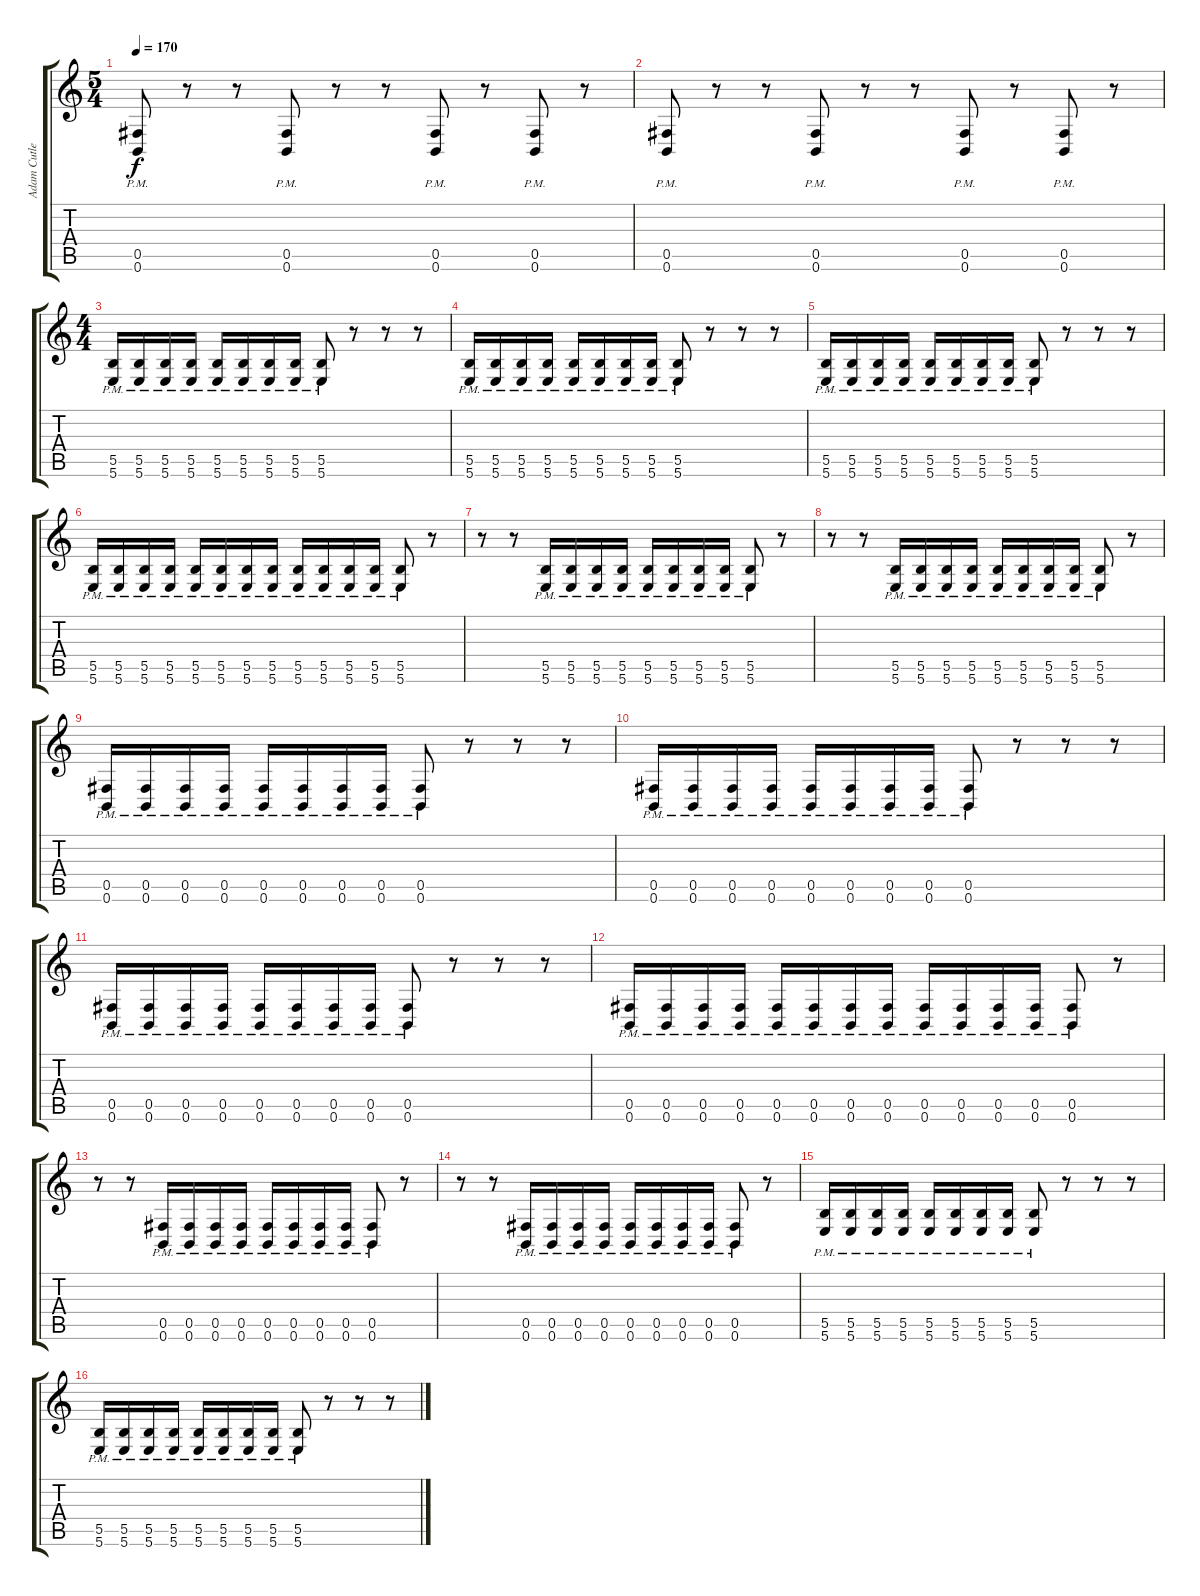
\track ("Adam Cutler" "Adam Cutle") {instrument overdrivenguitar}
\staff {score tabs}
\tuning (Db4 Ab3 E3 B2 Gb2 B1) {hide}
\ts (5 4)
\tempo 170
\clef g2
\ks c
(0.5{pm} 0.6{pm}).8{dy f} r.8 r.8 (0.5{pm} 0.6{pm}).8 r.8 r.8 (0.5{pm} 0.6{pm}).8 r.8 (0.5{pm} 0.6{pm}).8 r.8 |
(0.5{pm} 0.6{pm}).8 r.8 r.8 (0.5{pm} 0.6{pm}).8 r.8 r.8 (0.5{pm} 0.6{pm}).8 r.8 (0.5{pm} 0.6{pm}).8 r.8 |
\ts (4 4)
(5.5{pm} 5.6{pm}).16 (5.5{pm} 5.6{pm}).16 (5.5{pm} 5.6{pm}).16 (5.5{pm} 5.6{pm}).16 (5.5{pm} 5.6{pm}).16 (5.5{pm} 5.6{pm}).16 (5.5{pm} 5.6{pm}).16 (5.5{pm} 5.6{pm}).16 (5.5{pm} 5.6{pm}).8 r.8 r.8 r.8 |
(5.5{pm} 5.6{pm}).16 (5.5{pm} 5.6{pm}).16 (5.5{pm} 5.6{pm}).16 (5.5{pm} 5.6{pm}).16 (5.5{pm} 5.6{pm}).16 (5.5{pm} 5.6{pm}).16 (5.5{pm} 5.6{pm}).16 (5.5{pm} 5.6{pm}).16 (5.5{pm} 5.6{pm}).8 r.8 r.8 r.8 |
(5.5{pm} 5.6{pm}).16 (5.5{pm} 5.6{pm}).16 (5.5{pm} 5.6{pm}).16 (5.5{pm} 5.6{pm}).16 (5.5{pm} 5.6{pm}).16 (5.5{pm} 5.6{pm}).16 (5.5{pm} 5.6{pm}).16 (5.5{pm} 5.6{pm}).16 (5.5{pm} 5.6{pm}).8 r.8 r.8 r.8 |
(5.5{pm} 5.6{pm}).16 (5.5{pm} 5.6{pm}).16 (5.5{pm} 5.6{pm}).16 (5.5{pm} 5.6{pm}).16 (5.5{pm} 5.6{pm}).16 (5.5{pm} 5.6{pm}).16 (5.5{pm} 5.6{pm}).16 (5.5{pm} 5.6{pm}).16 (5.5{pm} 5.6{pm}).16 (5.5{pm} 5.6{pm}).16 (5.5{pm} 5.6{pm}).16 (5.5{pm} 5.6{pm}).16 (5.5{pm} 5.6{pm}).8 r.8 |
r.8 r.8 (5.5{pm} 5.6{pm}).16 (5.5{pm} 5.6{pm}).16 (5.5{pm} 5.6{pm}).16 (5.5{pm} 5.6{pm}).16 (5.5{pm} 5.6{pm}).16 (5.5{pm} 5.6{pm}).16 (5.5{pm} 5.6{pm}).16 (5.5{pm} 5.6{pm}).16 (5.5{pm} 5.6{pm}).8 r.8 |
r.8 r.8 (5.5{pm} 5.6{pm}).16 (5.5{pm} 5.6{pm}).16 (5.5{pm} 5.6{pm}).16 (5.5{pm} 5.6{pm}).16 (5.5{pm} 5.6{pm}).16 (5.5{pm} 5.6{pm}).16 (5.5{pm} 5.6{pm}).16 (5.5{pm} 5.6{pm}).16 (5.5{pm} 5.6{pm}).8 r.8 |
(0.5{pm} 0.6{pm}).16 (0.5{pm} 0.6{pm}).16 (0.5{pm} 0.6{pm}).16 (0.5{pm} 0.6{pm}).16 (0.5{pm} 0.6{pm}).16 (0.5{pm} 0.6{pm}).16 (0.5{pm} 0.6{pm}).16 (0.5{pm} 0.6{pm}).16 (0.5{pm} 0.6{pm}).8 r.8 r.8 r.8 |
(0.5{pm} 0.6{pm}).16 (0.5{pm} 0.6{pm}).16 (0.5{pm} 0.6{pm}).16 (0.5{pm} 0.6{pm}).16 (0.5{pm} 0.6{pm}).16 (0.5{pm} 0.6{pm}).16 (0.5{pm} 0.6{pm}).16 (0.5{pm} 0.6{pm}).16 (0.5{pm} 0.6{pm}).8 r.8 r.8 r.8 |
(0.5{pm} 0.6{pm}).16 (0.5{pm} 0.6{pm}).16 (0.5{pm} 0.6{pm}).16 (0.5{pm} 0.6{pm}).16 (0.5{pm} 0.6{pm}).16 (0.5{pm} 0.6{pm}).16 (0.5{pm} 0.6{pm}).16 (0.5{pm} 0.6{pm}).16 (0.5{pm} 0.6{pm}).8 r.8 r.8 r.8 |
(0.5{pm} 0.6{pm}).16 (0.5{pm} 0.6{pm}).16 (0.5{pm} 0.6{pm}).16 (0.5{pm} 0.6{pm}).16 (0.5{pm} 0.6{pm}).16 (0.5{pm} 0.6{pm}).16 (0.5{pm} 0.6{pm}).16 (0.5{pm} 0.6{pm}).16 (0.5{pm} 0.6{pm}).16 (0.5{pm} 0.6{pm}).16 (0.5{pm} 0.6{pm}).16 (0.5{pm} 0.6{pm}).16 (0.5{pm} 0.6{pm}).8 r.8 |
r.8 r.8 (0.5{pm} 0.6{pm}).16 (0.5{pm} 0.6{pm}).16 (0.5{pm} 0.6{pm}).16 (0.5{pm} 0.6{pm}).16 (0.5{pm} 0.6{pm}).16 (0.5{pm} 0.6{pm}).16 (0.5{pm} 0.6{pm}).16 (0.5{pm} 0.6{pm}).16 (0.5{pm} 0.6{pm}).8 r.8 |
r.8 r.8 (0.5{pm} 0.6{pm}).16 (0.5{pm} 0.6{pm}).16 (0.5{pm} 0.6{pm}).16 (0.5{pm} 0.6{pm}).16 (0.5{pm} 0.6{pm}).16 (0.5{pm} 0.6{pm}).16 (0.5{pm} 0.6{pm}).16 (0.5{pm} 0.6{pm}).16 (0.5{pm} 0.6{pm}).8 r.8 |
(5.5{pm} 5.6{pm}).16 (5.5{pm} 5.6{pm}).16 (5.5{pm} 5.6{pm}).16 (5.5{pm} 5.6{pm}).16 (5.5{pm} 5.6{pm}).16 (5.5{pm} 5.6{pm}).16 (5.5{pm} 5.6{pm}).16 (5.5{pm} 5.6{pm}).16 (5.5{pm} 5.6{pm}).8 r.8 r.8 r.8 |
(5.5{pm} 5.6{pm}).16 (5.5{pm} 5.6{pm}).16 (5.5{pm} 5.6{pm}).16 (5.5{pm} 5.6{pm}).16 (5.5{pm} 5.6{pm}).16 (5.5{pm} 5.6{pm}).16 (5.5{pm} 5.6{pm}).16 (5.5{pm} 5.6{pm}).16 (5.5{pm} 5.6{pm}).8 r.8 r.8 r.8
